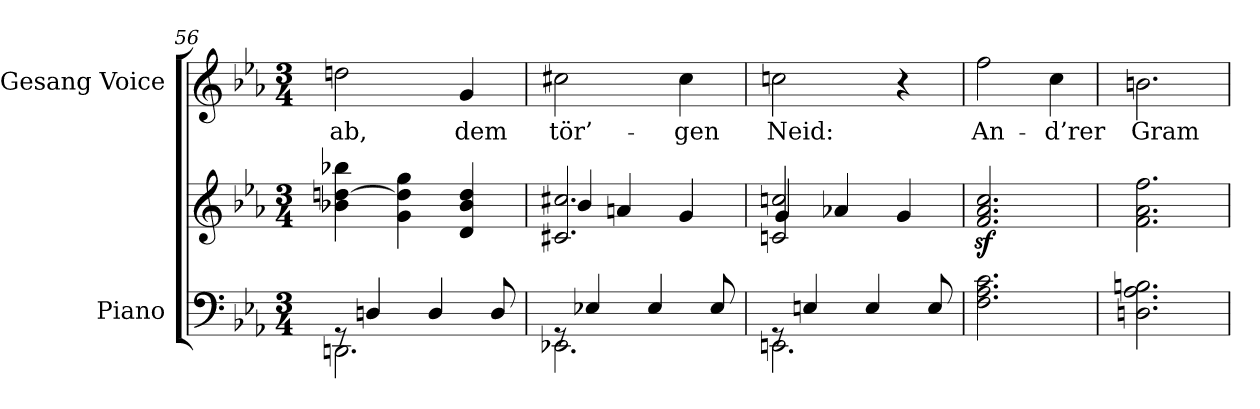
**kern	**kern	**kern	**text
*part2	*part2	*part1	*part1
*staff3	*staff2	*staff1	*staff1
*I"Piano	*	*I"Gesang Voice	*
*I'Pno	*	*	*
*clefF4	*clefG2	*clefG2	*
*k[b-e-a-]	*k[b-e-a-]	*k[b-e-a-]	*
*M3/4	*M3/4	*M3/4	*
=56	=56	=56	=56
*^	*	*	*
!	!	!	!	!LO:LY:b
8rGG	2.DDn\	4b-X\ [4ddn\ 4bb-X\	2ddn\	ab,
4Dn/	.	.	.	.
.	.	4g\ 4dd\] 4gg\	.	.
4D/	.	.	.	.
!	!	!	!	!LO:LY:b
.	.	4d/ 4b-/ 4dd/	4g/	dem
8D/	.	.	.	.
=57	=57	=57	=57	=57
*	*	*^	*	*
!	!	!	!	!	!LO:LY:b
8rGG	2.EE-X\	2.c#X/ 2.cc#X/	4b-/	2cc#X\	tör’-
4E-X/	.	.	.	.	.
.	.	.	4an/	.	.
4E-/	.	.	.	.	.
!	!	!	!	!	!LO:LY:b
.	.	.	4g/	4cc#\	-gen
8E-/	.	.	.	.	.
=58	=58	=58	=58	=58	=58
!	!	!	!	!	!LO:LY:b
8rGG	2.EEn\	2cn/ 2ccn/	4g/	2ccn\	Neid:
4En/	.	.	.	.	.
.	.	.	4a-X/	.	.
4E/	.	.	.	.	.
.	.	4ryy	4g/	4r	.
8E/	.	.	.	.	.
*v	*v	*	*	*	*
*	*v	*v	*	*
!!LO:PB:g=z
=59	=59	=59	=59
!	!	!	!LO:LY:b
2.F\ 2.A-\ 2.c\	2.f/z< 2.a-/z< 2.cc/z<	2ff\	An-
!	!	!	!LO:LY:b
.	.	4cc\	-d’rer
=60	=60	=60	=60
!	!	!	!LO:LY:b
2.Dn\ 2.A-\ 2.Bn\	2.f\ 2.a-\ 2.ff\	2.bn\	Gram
=	=	=	=
*-	*-	*-	*-
